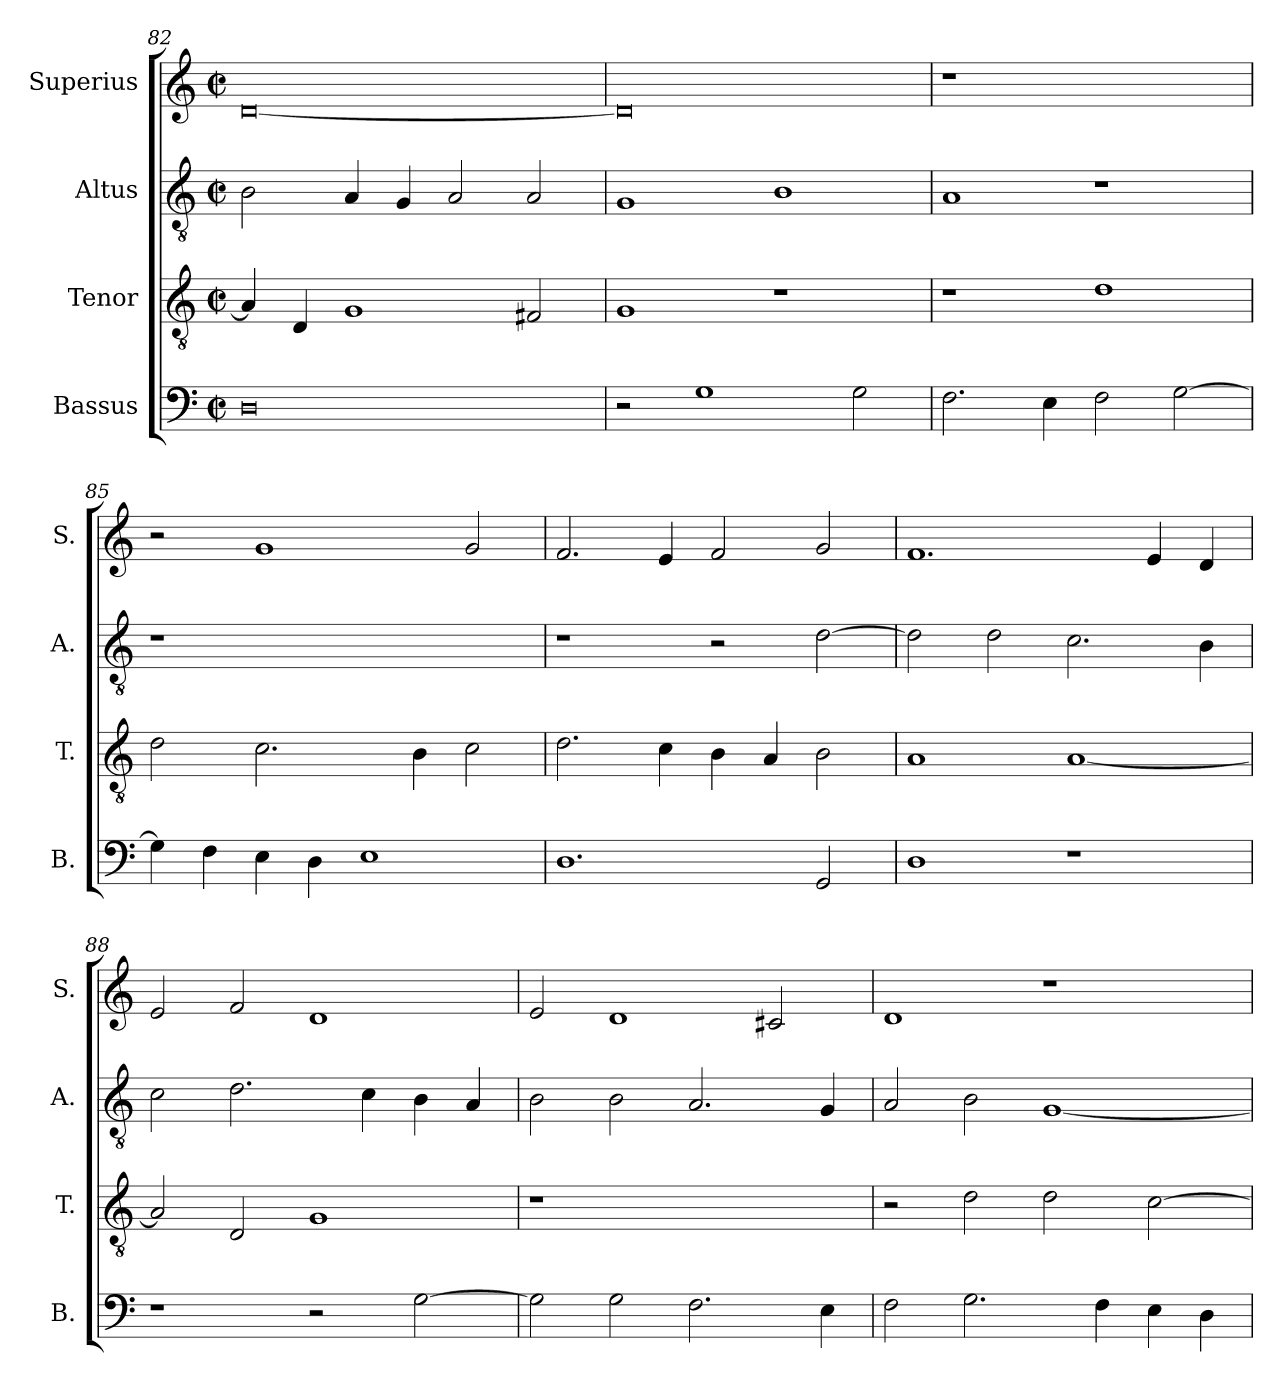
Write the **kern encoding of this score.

**kern	**kern	**kern	**kern
*part4	*part3	*part2	*part1
*staff4	*staff3	*staff2	*staff1
*I"Bassus	*I"Tenor	*I"Altus	*I"Superius
*I'B.	*I'T.	*I'A.	*I'S.
*clefF4	*clefGv2	*clefGv2	*clefG2
*	*ITrd7c12	*ITrd7c12	*
*k[]	*k[]	*k[]	*k[]
*C:	*C:	*C:	*C:
*M2/2	*M2/2	*M2/2	*M2/2
*met(c|)	*met(c|)	*met(c|)	*met(c|)
=82	=82	=82	=82
0Di	4AAi/]	2BBi\	[<0di
.	4DDi/	.	.
.	1GGi	4AAi/	.
.	.	4GGi/	.
.	.	2AAi/	.
.	2FF#Xi/	2AAi/	.
!!LO:LB:g=z
=83	=83	=83	=83
2r	1GGi	1GGi	0di]
1Gi	.	.	.
.	1r	1BBi	.
2Gi\	.	.	.
=84	=84	=84	=84
!	!	!	!LO:N:vis=1
2.Fi\	1r	1AAi	1r
4Ei\	.	.	.
2Fi\	1Di	1r	1ryy
[>2Gi\	.	.	.
=85	=85	=85	=85
!	!	!LO:N:vis=1	!
4Gi\]	2Di\	1r	2r
4Fi\	.	.	.
4Ei\	2.Ci\	.	1gi
4Di\	.	.	.
1Ei	.	1ryy	.
.	4BBi\	.	.
.	2Ci\	.	2gi/
=86	=86	=86	=86
1.Di	2.Di\	1r	2.fi/
.	4Ci\	.	4ei/
.	4BBi\	2r	2fi/
.	4AAi/	.	.
2GGi/	2BBi\	[>2Di\	2gi/
=87	=87	=87	=87
1Di	1AAi	2Di\]	1.fi
.	.	2Di\	.
1r	[<1AAi	2.Ci\	.
.	.	.	4ei/
.	.	4BBi\	4di/
!!LO:PB:g=z
=88	=88	=88	=88
1r	2AAi/]	2Ci\	2ei/
.	2DDi/	2.Di\	2fi/
2r	1GGi	.	1di
.	.	4Ci\	.
[>2Gi\	.	4BBi\	.
.	.	4AAi/	.
=89	=89	=89	=89
!	!LO:N:vis=1	!	!
2Gi\]	1r	2BBi\	2ei/
2Gi\	.	2BBi\	1di
2.Fi\	1ryy	2.AAi/	.
.	.	.	2c#Xi/
4Ei\	.	4GGi/	.
=90	=90	=90	=90
2Fi\	2r	2AAi/	1di
2.Gi\	2Di\	2BBi\	.
.	2Di\	[<1GGi	1r
4Fi\	.	.	.
4Ei\	[>2Ci\	.	.
4Di\	.	.	.
=	=	=	=
*-	*-	*-	*-
